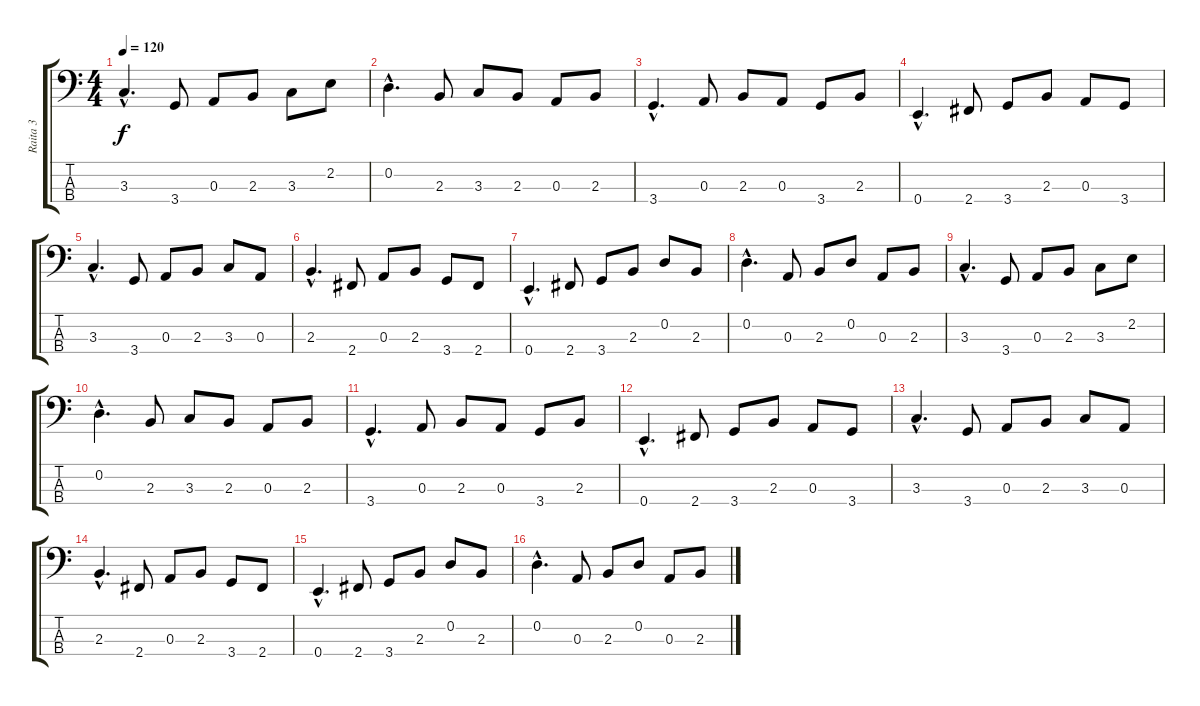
\track ("Raita 3" "Raita 3") {instrument electricbasspick}
\staff {score tabs}
\tuning (G2 D2 A1 E1) {hide}
\ts (4 4)
\tempo 120
\clef f4
\ks c
3.3{hac}.4{d dy f} 3.4.8 0.3.8 2.3.8 3.3.8 2.2.8 |
0.2{hac}.4{d} 2.3.8 3.3.8 2.3.8 0.3.8 2.3.8 |
3.4{hac}.4{d} 0.3.8 2.3.8 0.3.8 3.4.8 2.3.8 |
0.4{hac}.4{d} 2.4.8 3.4.8 2.3.8 0.3.8 3.4.8 |
3.3{hac}.4{d} 3.4.8 0.3.8 2.3.8 3.3.8 0.3.8 |
2.3{hac}.4{d} 2.4.8 0.3.8 2.3.8 3.4.8 2.4.8 |
0.4{hac}.4{d} 2.4.8 3.4.8 2.3.8 0.2.8 2.3.8 |
0.2{hac}.4{d} 0.3.8 2.3.8 0.2.8 0.3.8 2.3.8 |
3.3{hac}.4{d} 3.4.8 0.3.8 2.3.8 3.3.8 2.2.8 |
0.2{hac}.4{d} 2.3.8 3.3.8 2.3.8 0.3.8 2.3.8 |
3.4{hac}.4{d} 0.3.8 2.3.8 0.3.8 3.4.8 2.3.8 |
0.4{hac}.4{d} 2.4.8 3.4.8 2.3.8 0.3.8 3.4.8 |
3.3{hac}.4{d} 3.4.8 0.3.8 2.3.8 3.3.8 0.3.8 |
2.3{hac}.4{d} 2.4.8 0.3.8 2.3.8 3.4.8 2.4.8 |
0.4{hac}.4{d} 2.4.8 3.4.8 2.3.8 0.2.8 2.3.8 |
0.2{hac}.4{d} 0.3.8 2.3.8 0.2.8 0.3.8 2.3.8
